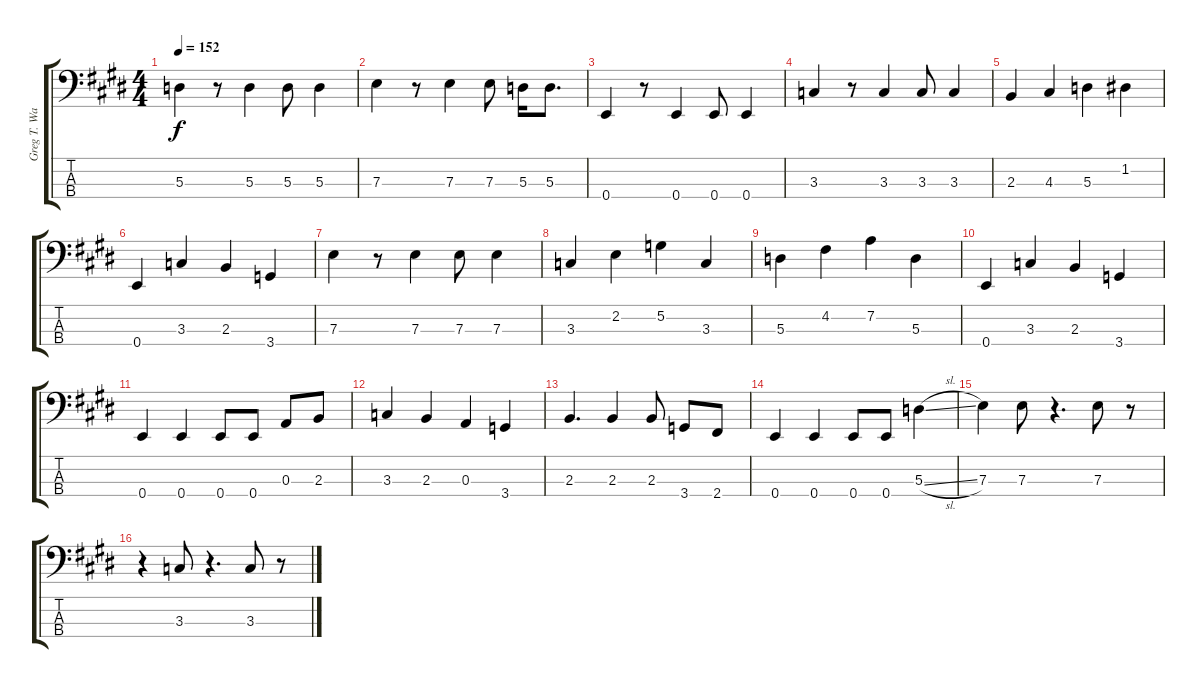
\track ("Greg T. Walker Bass" "Greg T. Wa") {instrument electricbassfinger}
\staff {score tabs}
\tuning (G2 D2 A1 E1) {hide}
\ts (4 4)
\tempo 152
\clef f4
\ks c#minor
5.3.4{dy f} r.8 5.3.4 5.3.8 5.3.4 |
7.3.4 r.8 7.3.4 7.3.8 5.3.16 5.3.8{d} |
0.4.4 r.8 0.4.4 0.4.8 0.4.4 |
3.3.4 r.8 3.3.4 3.3.8 3.3.4 |
2.3.4 4.3.4 5.3.4 1.2.4 |
0.4.4 3.3.4 2.3.4 3.4.4 |
7.3.4 r.8 7.3.4 7.3.8 7.3.4 |
3.3.4 2.2.4 5.2.4 3.3.4 |
5.3.4 4.2.4 7.2.4 5.3.4 |
0.4.4 3.3.4 2.3.4 3.4.4 |
0.4.4 0.4.4 0.4.8 0.4.8 0.3.8 2.3.8 |
3.3.4 2.3.4 0.3.4 3.4.4 |
2.3.4{d} 2.3.4 2.3.8 3.4.8 2.4.8 |
0.4.4 0.4.4 0.4.8 0.4.8 5.3{sl}.4 |
7.3.4 7.3.8 r.4{d} 7.3.8 r.8 |
r.4 3.3.8 r.4{d} 3.3.8 r.8
